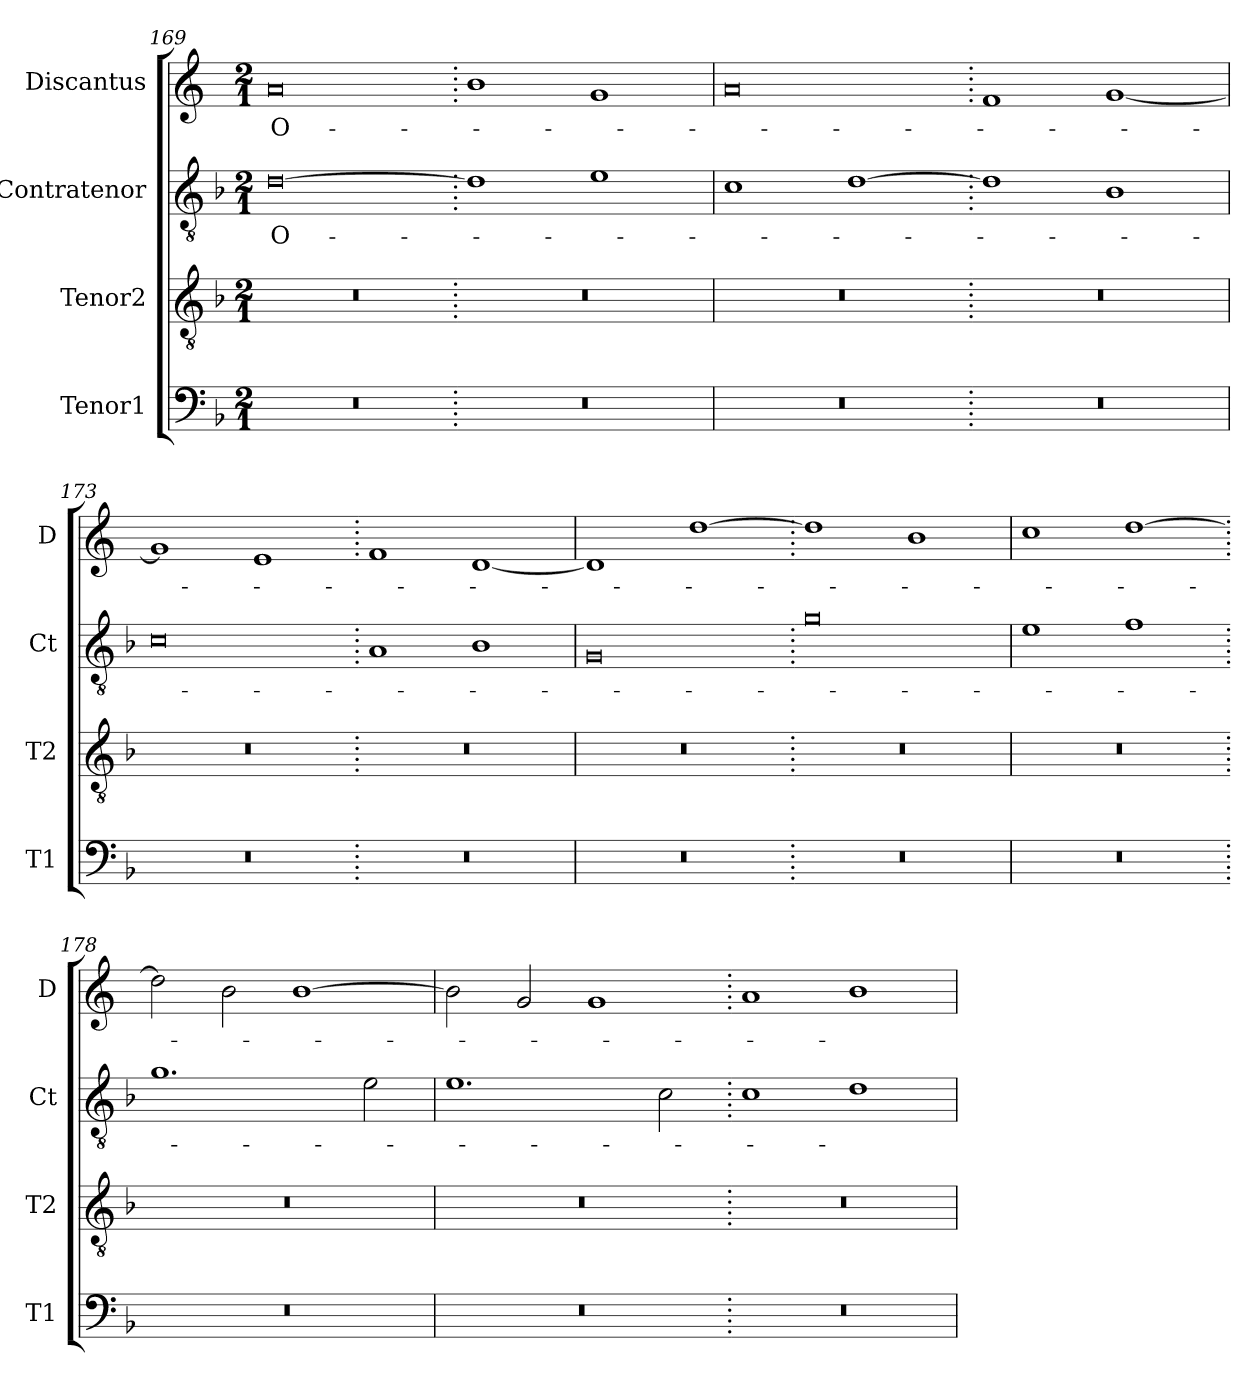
**kern	**kern	**kern	**text	**kern	**text
*part4	*part3	*part2	*part2	*part1	*part1
*staff4	*staff3	*staff2	*staff2	*staff1	*staff1
*I"Tenor1	*I"Tenor2	*I"Contratenor	*	*I"Discantus	*
*I'T1	*I'T2	*I'Ct	*	*I'D	*
*clefF4	*clefGv2	*clefGv2	*	*clefG2	*
*k[b-]	*k[b-]	*k[b-]	*	*k[]	*
*M2/1	*M2/1	*M2/1	*	*M2/1	*
=169	=169	=169	=169	=169	=169
0r	0r	[0d	O-	0a	O-
=170.	=170.	=170.	=170.	=170.	=170.
0r	0r	1d]	.	1b	.
.	.	1e	.	1g	.
=171	=171	=171	=171	=171	=171
0r	0r	1c	.	0a	.
.	.	[1d	.	.	.
=172.	=172.	=172.	=172.	=172.	=172.
0r	0r	1d]	.	1f	.
.	.	1B-	.	[1g	.
=173	=173	=173	=173	=173	=173
0r	0r	0c	.	1g]	.
.	.	.	.	1e	.
=174.	=174.	=174.	=174.	=174.	=174.
0r	0r	1A	.	1f	.
.	.	1B-	.	[1d	.
=175	=175	=175	=175	=175	=175
0r	0r	0G	.	1d]	.
.	.	.	.	[1dd	.
=176.	=176.	=176.	=176.	=176.	=176.
0r	0r	0g	.	1dd]	.
.	.	.	.	1b	.
=177	=177	=177	=177	=177	=177
0r	0r	1e	.	1cc	.
.	.	1f	.	[1dd	.
=178.	=178.	=178.	=178.	=178.	=178.
0r	0r	1.g	.	2dd\]	.
.	.	.	.	2b\	.
.	.	.	.	[1b	.
.	.	2e\	.	.	.
=179	=179	=179	=179	=179	=179
0r	0r	1.e	.	2b\]	.
.	.	.	.	2g/	.
.	.	.	.	1g	.
.	.	2c\	.	.	.
=180.	=180.	=180.	=180.	=180.	=180.
0r	0r	1c	.	1a	.
.	.	1d	.	1b	.
=	=	=	=	=	=
*-	*-	*-	*-	*-	*-
